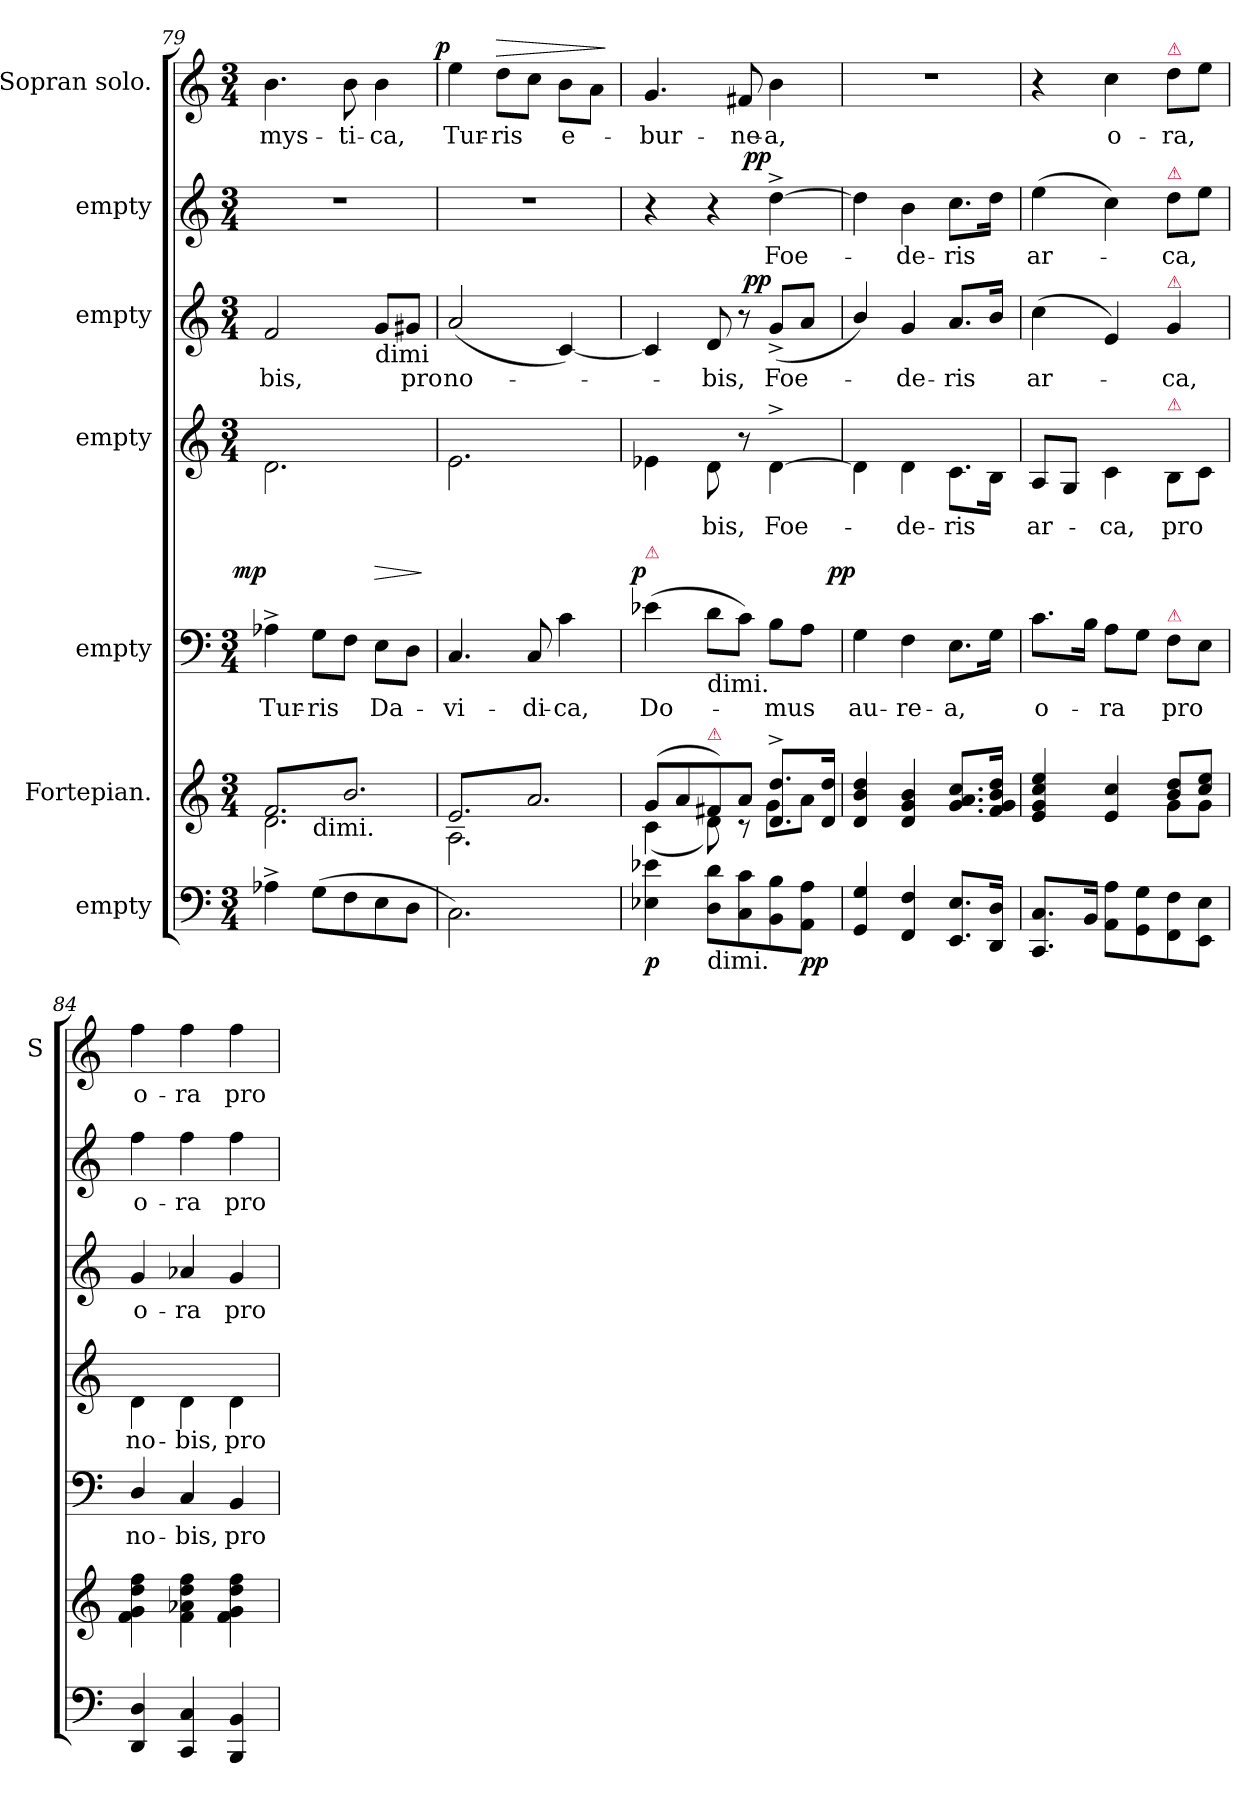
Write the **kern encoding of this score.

**kern	**dynam	**kern	**kern	**text	**dynam	**kern	**text	**kern	**text	**dynam	**kern	**text	**dynam	**kern	**text	**dynam
*part7	*part7	*part6	*part5	*part5	*part5	*part4	*part4	*part3	*part3	*part3	*part2	*part2	*part2	*part1	*part1	*part1
*staff7	*staff7	*staff6	*staff5	*staff5	*staff5	*staff4	*staff4	*staff3	*staff3	*staff3	*staff2	*staff2	*staff2	*staff1	*staff1	*staff1
*I"empty	*	*I"Fortepian.	*I"empty	*	*	*I"empty	*	*I"empty	*	*	*I"empty	*	*	*I"Sopran solo.	*	*
*	*	*	*	*	*	*	*	*	*	*	*	*	*	*I'S	*	*
*clefF4	*	*clefG2	*clefF4	*	*	*clefG2	*	*clefG2	*	*	*clefG2	*	*	*clefG2	*	*
*	*	*	*	*	*	*ITrd7c12	*	*	*	*	*	*	*	*	*	*
*k[]	*	*k[]	*k[]	*	*	*k[]	*	*k[]	*	*	*k[]	*	*	*k[]	*	*
*C:	*	*C:	*C:	*	*	*C:	*	*C:	*	*	*C:	*	*	*C:	*	*
*M3/4	*	*M3/4	*M3/4	*	*	*M3/4	*	*M3/4	*	*	*M3/4	*	*	*M3/4	*	*
=79	=79	=79	=79	=79	=79	=79	=79	=79	=79	=79	=79	=79	=79	=79	=79	=79
*	*	*^	*	*	*	*	*	*	*	*	*	*	*	*	*	*
!	!	!	!	!	!	!LO:DY:a:rj	!	!	!	!	!	!	!	!	!	!	!
*	*	*	*^	*	*	*	*	*	*	*	*	*	*	*	*	*	*
*	*	*tremolo	*	*	*	*	*	*	*	*	*	*	*	*	*	*	*	*
4A-X^\	.	8f/L	2.d\	4ryy	4A-X^\	Tur-	mp	2.D\	.	2f/	-bis,	.	2.r	.	.	4.b\	mys-	.
.	.	8b/	.	.	.	.	.	.	.	.	.	.	.	.	.	.	.	.
!	!	!	!	!LO:TX:b:t=dimi.	!	!	!	!	!	!	!	!	!	!	!	!	!	!
(8G\L	.	8f/	.	2ryy	8G\L	-ris	.	.	.	.	.	.	.	.	.	.	.	.
8F\	.	8b/	.	.	8F\J	.	.	.	.	.	.	.	.	.	.	8b\	-ti-	.
!	!	!	!	!	!	!	!	!	!	!LO:TX:b:t=dimi	!	!	!	!	!	!	!	!
!	!	!	!	!	!	!	!LO:HP:a	!	!	!	!	!	!	!	!	!	!	!
8E\	.	8f/	.	.	8E\L	Da-	>	.	.	8g/L	.	.	.	.	.	4b\	-ca,	.
8D\J	.	8b/J	.	.	8D\J	.	.	.	.	8g#X/J	pro	.	.	.	.	.	.	.
.	.	.	.	.	.	.	]	.	.	.	.	.	.	.	.	.	.	.
=80	=80	=80	=80	=80	=80	=80	=80	=80	=80	=80	=80	=80	=80	=80	=80	=80	=80	=80
!	!	!	!	!	!	!	!	!	!	!	!	!	!	!	!	!	!	!LO:DY:a:rj
*	*	*	*v	*v	*	*	*	*	*	*	*	*	*	*	*	*	*	*
2.C\)	.	8e/L	2.A\	4.C/	-vi-	.	2.E\	.	(2a/	no-	.	2.r	.	.	4ee\	Tur-	p
.	.	8a/	.	.	.	.	.	.	.	.	.	.	.	.	.	.	.
!	!	!	!	!	!	!	!	!	!	!	!	!	!	!	!	!	!LO:HP:a
.	.	8e/	.	.	.	.	.	.	.	.	.	.	.	.	8dd\L	-ris	>
.	.	8a/	.	8C/	-di-	.	.	.	.	.	.	.	.	.	8cc\J	.	.
.	.	8e/	.	4c\	-ca,	.	.	.	[4c/)	.	.	.	.	.	8b\L	e-	.
.	.	8a/J	.	.	.	.	.	.	.	.	.	.	.	.	8a\J	.	.
*	*	*Xtremolo	*	*	*	*	*	*	*	*	*	*	*	*	*	*	*
*	*	*v	*v	*	*	*	*	*	*	*	*	*	*	*	*	*	*
.	.	.	.	.	.	.	.	.	.	.	.	.	.	.	.	]
=81	=81	=81	=81	=81	=81	=81	=81	=81	=81	=81	=81	=81	=81	=81	=81	=81
*	*	*^	*	*	*	*	*	*	*	*	*	*	*	*	*	*
!	!	!	!	!LO:TX:a:color=crimson:t=⚠	!	!	!	!	!	!	!	!	!	!	!	!	!
!	!LO:DY:b	!	!	!	!LO:LY:color=blue	!LO:DY:b:rj	!	!	!	!	!	!	!	!	!	!	!
4E-X\ 4e-X\	p	(8g/L	(4c\	(4e-X\	Do-	p	4E-X\	.	4c/]	.	.	4r	.	.	4.g/	-bur-	.
.	.	8a/	.	.	.	.	.	.	.	.	.	.	.	.	.	.	.
!	!	!	!	!LO:TX:b:t=dimi.	!	!	!	!	!	!	!	!	!	!	!	!	!
!	!	!LO:TX:a:color=crimson:t=⚠	!	!	!	!	!	!	!	!	!	!	!	!	!	!	!
!LO:TX:b:t=dimi.	!	!	!	!	!	!	!	!	!	!	!	!	!	!	!	!	!
8D\ 8d\L	.	8f#X/)	8d\)	8d\L	.	.	8D\	-bis,	8d/	-bis,	.	4r	.	.	.	.	.
8C\ 8c\	.	8a/J	8r	8c\J)	.	.	8r	.	8r	.	.	.	.	.	8f#X/	-ne-	.
!	!	!	!	!	!	!	!	!LO:LY:color=blue	!	!LO:LY:color=blue	!LO:DY:b:rj	!	!LO:LY:color=blue	!LO:DY:b:rj	!	!	!
8BB\ 8B\	.	8.d^/ 8.dd^/L	8g\L	8B\L	-mus	.	[4D^>\	Foe-	(8g^>/L	Foe-	pp	[4dd^\	Foe-	pp	4b\	-a,	.
!	!LO:DY:b	!	!	!	!	!	!	!	!	!	!	!	!	!	!	!	!
8AA\ 8A\J	pp	.	8a\J	8A\J	.	.	.	.	8a/J	.	.	.	.	.	.	.	.
.	.	16d/ 16dd/Jk	.	.	.	.	.	.	.	.	.	.	.	.	.	.	.
*	*	*v	*v	*	*	*	*	*	*	*	*	*	*	*	*	*	*
=82	=82	=82	=82	=82	=82	=82	=82	=82	=82	=82	=82	=82	=82	=82	=82	=82
!	!	!	!	!	!LO:DY:b:rj	!	!	!	!	!	!	!	!	!	!	!
4GG/ 4G/	.	4d/ 4b/ 4dd/	4G\	au-	pp	4D\]	.	4b/)	.	.	4dd\]	.	.	2.r	.	.
4FF/ 4F/	.	4d/ 4g/ 4b/	4F\	-re-	.	4D\	-de-	4g/	-de-	.	4b\	-de-	.	.	.	.
8.EE/ 8.E/L	.	8.g/ 8.a/ 8.cc/L	8.E\L	a,	.	8.C\L	-ris	8.a/L	-ris	.	8.cc\L	-ris	.	.	.	.
16DD/ 16D/Jk	.	16f/ 16g/ 16b/ 16dd/Jk	16G\Jk	.	.	16BB\Jk	.	16b/Jk	.	.	16dd\Jk	.	.	.	.	.
=83	=83	=83	=83	=83	=83	=83	=83	=83	=83	=83	=83	=83	=83	=83	=83	=83
*	*	*^	*	*	*	*	*	*	*	*	*	*	*	*	*	*
8.CC/ 8.C/L	.	4e/ 4g/ 4cc/ 4ee/	4ryy	8.c\L	o-	.	8AA/L	ar-	(>4cc\	ar-	.	(4ee\	ar-	.	4r	.	.
.	.	.	.	.	.	.	8GG/J	.	.	.	.	.	.	.	.	.	.
16BB/Jk	.	.	.	16B\Jk	.	.	.	.	.	.	.	.	.	.	.	.	.
8AA\ 8A\L	.	4e/ 4cc/	4ryy	8A\L	-ra	.	4C\	-ca,	4e/)	.	.	4cc\)	.	.	4cc\	o-	.
8GG\ 8G\	.	.	.	8G\J	.	.	.	.	.	.	.	.	.	.	.	.	.
!	!	!	!	!	!	!	!	!	!	!	!	!	!	!	!LO:TX:a:color=crimson:t=⚠	!	!
!	!	!	!	!	!	!	!	!	!	!	!	!LO:TX:a:color=crimson:t=⚠	!	!	!	!	!
!	!	!	!	!	!	!	!	!	!LO:TX:a:color=crimson:t=⚠	!	!	!	!	!	!	!	!
!	!	!	!	!	!	!	!LO:TX:a:color=crimson:t=⚠	!	!	!	!	!	!	!	!	!	!
!	!	!	!	!LO:TX:a:color=crimson:t=⚠	!	!	!	!	!	!	!	!	!	!	!	!	!
8FF\ 8F\	.	8b/ 8dd/L	8g\L	8F\L	pro	.	8BB\L	pro	4g/	-ca,	.	8dd\L	-ca,	.	8dd\L	-ra,	.
8EE\ 8E\J	.	8cc/ 8ee/J	8g\J	8E\J	.	.	8C\J	.	.	.	.	8ee\J	.	.	8ee\J	.	.
*	*	*v	*v	*	*	*	*	*	*	*	*	*	*	*	*	*	*
=84	=84	=84	=84	=84	=84	=84	=84	=84	=84	=84	=84	=84	=84	=84	=84	=84
4DD/ 4D/	.	4f\ 4g\ 4dd\ 4ff\	4D/	no-	.	4D\	no-	4g/	o-	.	4ff\	o-	.	4ff\	o-	.
4CC/ 4C/	.	4f\ 4a-X\ 4dd\ 4ff\	4C/	-bis,	.	4D\	-bis,	4a-X/	-ra	.	4ff\	-ra	.	4ff\	-ra	.
4BBB/ 4BB/	.	4f\ 4g\ 4dd\ 4ff\	4BB/	pro	.	4D\	pro	4g/	pro	.	4ff\	pro	.	4ff\	pro	.
=	=	=	=	=	=	=	=	=	=	=	=	=	=	=	=	=
*-	*-	*-	*-	*-	*-	*-	*-	*-	*-	*-	*-	*-	*-	*-	*-	*-
